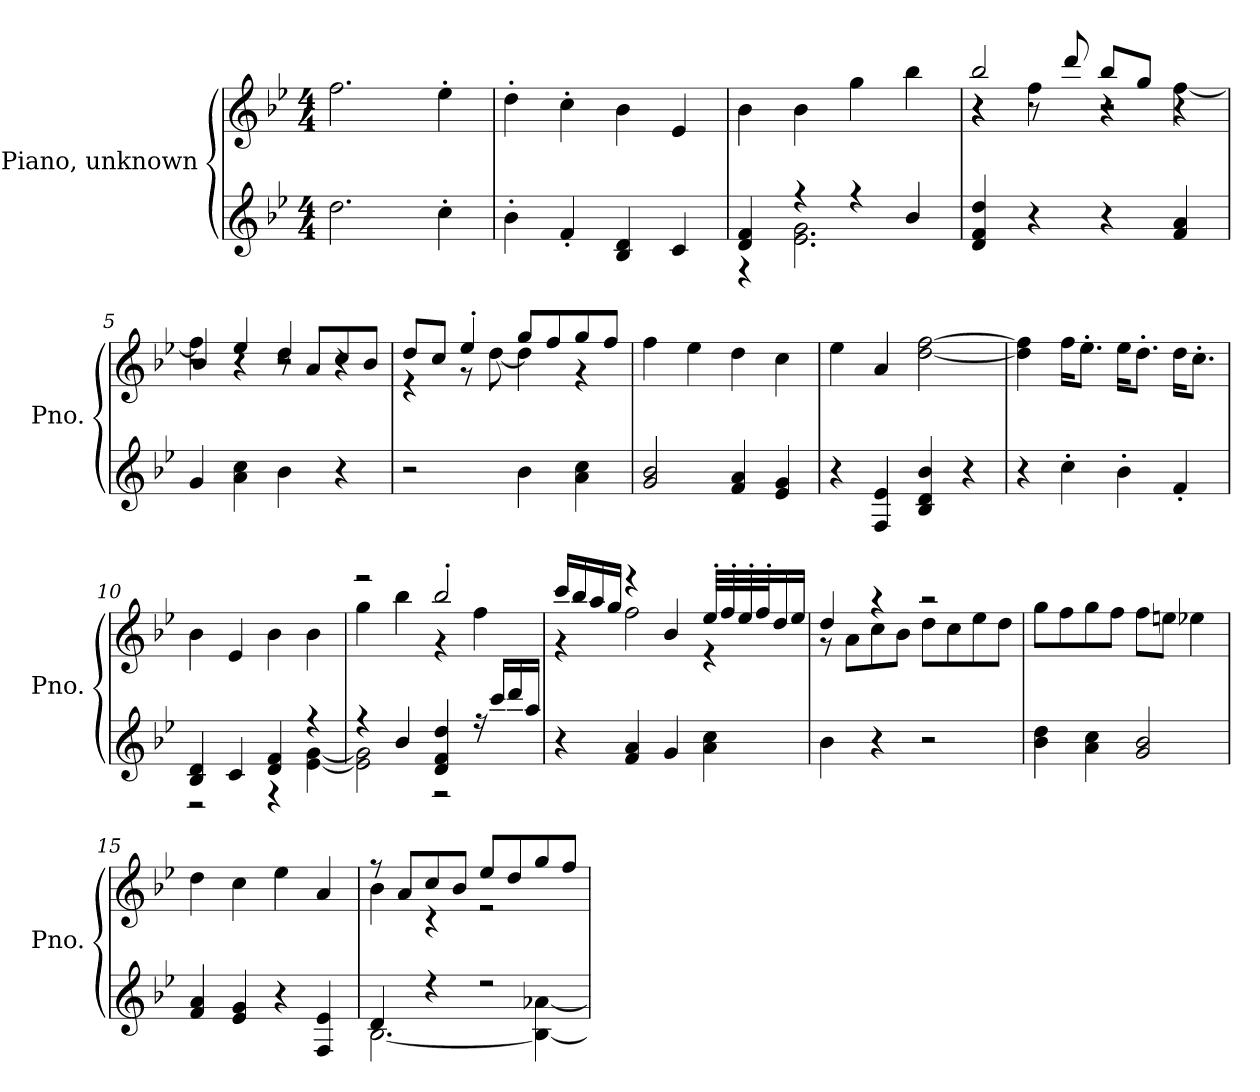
**kern	**kern
*part1	*part1
*staff2	*staff1
*I"Piano, unknown	*
*I'Pno.	*
*clefG2	*clefG2
*k[b-e-]	*k[b-e-]
*M4/4	*M4/4
*MM120	*MM120
=1	=1
2.dd\	2.ff\
4cc'\	4ee-'\
=2	=2
4b-'\	4dd'\
4f'/	4cc'\
4B-/ 4d/	4b-\
4c/	4e-/
=3	=3
*^	*
4d/ 4f/	4r	4b-\
4r	2.e-\ 2.g\	4b-\
4r	.	4gg\
4b-/	.	4bb-\
*v	*v	*
=4	=4
*	*^
*	*	*^
4d/ 4f/ 4dd/	2bb-/	4r	4r
4r	.	4ff\	8r
.	.	.	8ddd/
4r	2r	4r	8bb-/L
.	.	.	8gg/J
4f/ 4a/	.	[4ff\	4r
=5	=5	=5	=5
4g/	2r	4ff\]	4b-/
4a\ 4cc\	.	4r	4ee-/
4b-\	4dd/	2r	8r
.	.	.	8a/L
4r	4r	.	8cc/
.	.	.	8b-/J
*	*	*v	*v
=6	=6	=6
2r	8dd/L	4r
.	8cc/J	.
.	4ee-'/	8r
.	.	[8dd\
4b-\	8gg/L	4dd\]
.	8ff/	.
4a\ 4cc\	8gg/	4r
.	8ff/J	.
*	*v	*v
!!LO:LB:g=z
=7	=7
2g/ 2b-/	4ff\
.	4ee-\
4f/ 4a/	4dd\
4e-/ 4g/	4cc\
=8	=8
4r	4ee-\
4F/ 4e-/	4a/
4B-/ 4d/ 4b-/	[2dd\ [2ff\
4r	.
=9	=9
4r	4dd\] 4ff\]
4cc'\	16ff\KL
.	8.ee-'\J
4b-'\	16ee-\KL
.	8.dd'\J
4f'/	16dd\KL
.	8.cc'\J
=10	=10
*^	*
4B-/ 4d/	2r	4b-\
4c/	.	4e-/
4d/ 4f/	4r	4b-\
4r	[4e-\ [4g\	4b-\
=11	=11	=11
*	*	*^
4r	2e-\] 2g\]	2r	4gg\
4b-/	.	.	4bb-\
4d/ 4f/ 4dd/	2r	2bb-'/	4r
16r	.	.	4ff\
16ccc/LL	.	.	.
16ddd/	.	.	.
16aa/JJ	.	.	.
*v	*v	*	*
!!LO:LB:g=z	!!
=12	=12	=12
4r	16ccc/LL	4r
.	16bb-/	.
.	16aa/	.
.	16gg/JJ	.
4f/ 4a/	4r	2ff\
4g/	4b-/	.
4a\ 4cc\	32ee-'/LLL	4r
.	32ff'/	.
.	32ee-'/	.
.	32ff'/J	.
.	16dd/	.
.	16ee-/JJ	.
=13	=13	=13
4b-\	4dd/	8r
.	.	8a\L
4r	4r	8cc\
.	.	8b-\J
2r	2r	8dd\L
.	.	8cc\
.	.	8ee-\
.	.	8dd\J
*	*v	*v
=14	=14
4b-\ 4dd\	8gg\L
.	8ff\
4a\ 4cc\	8gg\
.	8ff\J
2g/ 2b-/	8ff\L
.	8een\J
.	4ee-X\
=15	=15
4f/ 4a/	4dd\
4e-/ 4g/	4cc\
4r	4ee-\
4F/ 4e-/	4a/
=16	=16
*^	*^
4d/	[2.B-\	8r	4b-\
.	.	8a/L	.
4r	.	8cc/	4r
.	.	8b-/J	.
2r	.	8ee-/L	2r
.	.	8dd/	.
.	4B-\_ [4a-X\	8gg/	.
.	.	8ff/J	.
*v	*v	*	*
*	*v	*v
=	=
*-	*-
